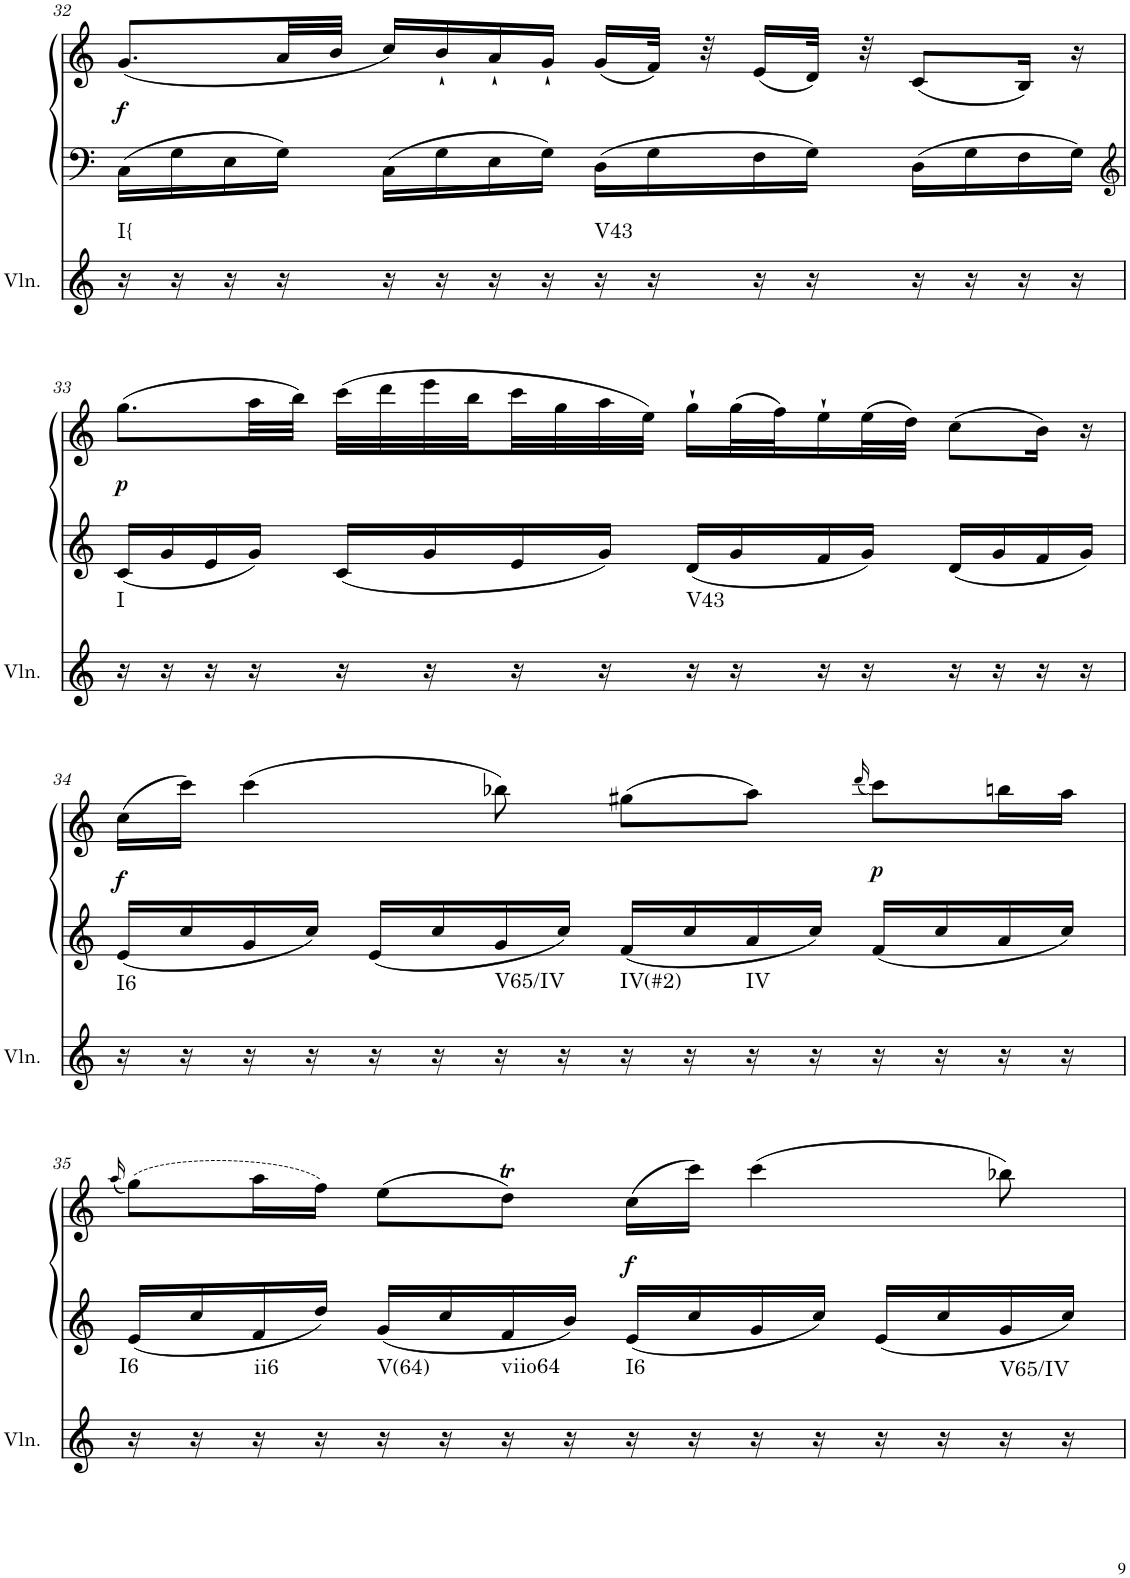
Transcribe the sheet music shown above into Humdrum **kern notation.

**kern	**harte	**kern	**kern	**dynam
*part2	*part2	*part1	*part1	*part1
*staff3	*	*staff2	*staff1	*staff1/2
*I"Violin	*	*I"Klavier linke Hand	*	*
*I'Vln.	*	*	*	*
!!LO:PB:g=z
*clefG2	*	*clefF4	*clefG2	*
*k[]	*	*k[]	*k[]	*
*M4/4	*	*M4/4	*M4/4	*
*met(c)	*	*met(c)	*met(c)	*
=32	=32	=32	=32	=32
!	!LO:H:kt=I{	!	!	!LO:DY:b
16r	N	16C\LL	(8.g/L	f
16r	.	16G\	.	.
16r	.	16E\	.	.
16r	.	16G\JJ	32a/LL	.
.	.	.	32b/JJJ	.
16r	.	16C\LL	16cc/LL)	.
16r	.	16G\	16b`/	.
16r	.	16E\	16a`/	.
16r	.	16G\JJ	16g`/JJ	.
!	!LO:H:kt=V43	!	!	!
16r	N	16D\LL	(16g/LL	.
16r	.	16G\	32f/JJk)	.
.	.	.	32r	.
16r	.	16F\	(16e/LL	.
16r	.	16G\JJ	32d/JJk)	.
.	.	.	32r	.
16r	.	16D\LL	(8c/L	.
16r	.	16G\	.	.
16r	.	16F\	16B/Jk)	.
16r	.	16G\JJ	16r	.
!!LO:LB:g=z
=33	=33	=33	=33	=33
*	*	*clefG2	*	*
!	!LO:H:kt=I	!	!	!LO:DY:b
16r	N	16c/LL	(8.gg\L	p
16r	.	16g/	.	.
16r	.	16e/	.	.
16r	.	16g/JJ	32aa\LL	.
.	.	.	32bb\JJJ)	.
16r	.	16c/LL	(32ccc\LLL	.
.	.	.	32ddd\	.
16r	.	16g/	32eee\	.
.	.	.	32bb\	.
16r	.	16e/	32ccc\	.
.	.	.	32gg\	.
16r	.	16g/JJ	32aa\	.
.	.	.	32ee\JJJ)	.
!	!LO:H:kt=V43	!	!	!
16r	N	16d/LL	16gg`\LL	.
16r	.	16g/	(32gg\L	.
.	.	.	32ff\J)	.
16r	.	16f/	16ee`\	.
16r	.	16g/JJ	(32ee\L	.
.	.	.	32dd\JJJ)	.
16r	.	16d/LL	(8cc\L	.
16r	.	16g/	.	.
16r	.	16f/	16b\Jk)	.
16r	.	16g/JJ	16r	.
!!LO:LB:g=z
=34	=34	=34	=34	=34
!	!LO:H:kt=I6	!	!	!LO:DY:b
16r	N	16e/LL	(16cc\LL	f
16r	.	16cc/	16ccc\JJ)	.
16r	.	16g/	(4ccc\	.
16r	.	16cc/JJ	.	.
16r	.	16e/LL	.	.
16r	.	16cc/	.	.
!	!LO:H:kt=V65/IV	!	!	!
16r	N	16g/	8bb-X\)	.
16r	.	16cc/JJ	.	.
!	!LO:H:kt=IV(#2)	!	!	!
16r	N	16f/LL	(8gg#X\L	.
16r	.	16cc/	.	.
!	!LO:H:kt=IV	!	!	!
16r	N	16a/	8aa\J)	.
16r	.	16cc/JJ	.	.
.	.	.	(16qddd/	.
!	!	!	!	!LO:DY:b
16r	.	16f/LL	8ccc\L)	p
16r	.	16cc/	.	.
16r	.	16a/	16bbn\L	.
16r	.	16cc/JJ	16aa\JJ	.
!!LO:LB:g=z
=35	=35	=35	=35	=35
.	.	.	(16qaa/	.
!	!LO:H:kt=I6	!	!	!
16r	N	16e/LL	(8gg\L)	.
16r	.	16cc/	.	.
!	!LO:H:kt=ii6	!	!	!
16r	N	16f/	16aa\L	.
16r	.	16dd/JJ	16ff\JJ)	.
!	!LO:H:kt=V(64)	!	!	!
16r	N	16g/LL	(8ee\L	.
16r	.	16cc/	.	.
!	!LO:H:kt=viio64	!	!	!
16r	N	16f/	8ddT\J)	.
16r	.	16b/JJ	.	.
!	!LO:H:kt=I6	!	!	!LO:DY:b
16r	N	16e/LL	(16cc\LL	f
16r	.	16cc/	16ccc\JJ)	.
16r	.	16g/	(4ccc\	.
16r	.	16cc/JJ	.	.
16r	.	16e/LL	.	.
16r	.	16cc/	.	.
!	!LO:H:kt=V65/IV	!	!	!
16r	N	16g/	8bb-X\)	.
16r	.	16cc/JJ	.	.
=	=	=	=	=
*-	*-	*-	*-	*-
